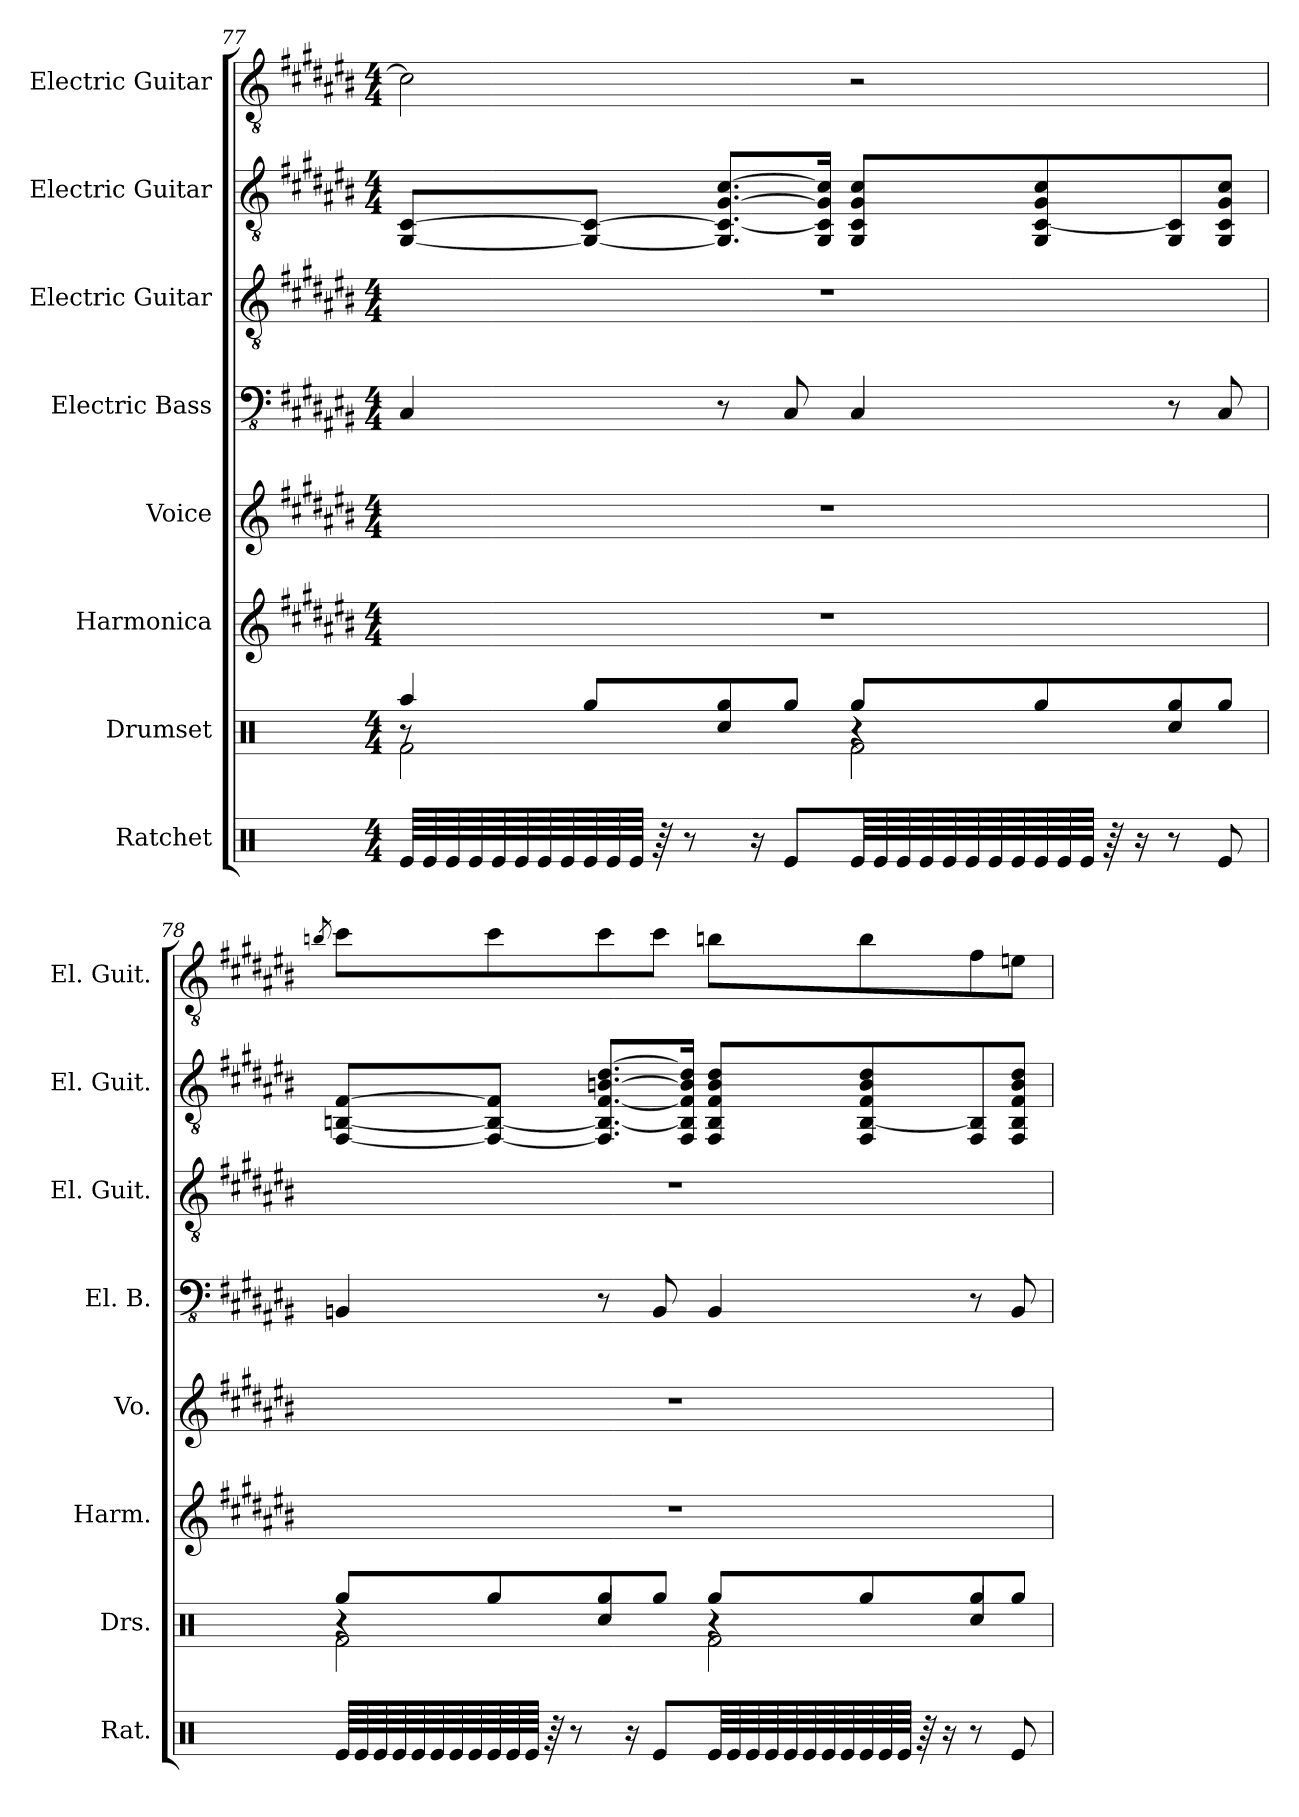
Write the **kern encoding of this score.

**kern	**kern	**kern	**kern	**kern	**kern	**kern	**kern
*part8	*part7	*part6	*part5	*part4	*part3	*part2	*part1
*staff8	*staff7	*staff6	*staff5	*staff4	*staff3	*staff2	*staff1
*I"Ratchet	*I"Drumset	*I"Harmonica	*I"Voice	*I"Electric Bass	*I"Electric Guitar	*I"Electric Guitar	*I"Electric Guitar
*I'Rat.	*I'Drs.	*I'Harm.	*I'Vo.	*I'El. B.	*I'El. Guit.	*I'El. Guit.	*I'El. Guit.
!!LO:PB:g=z
*clefX	*clefX	*clefG2	*clefG2	*clefFv4	*clefGv2	*clefGv2	*clefGv2
*k[]	*k[]	*k[f#c#g#d#a#e#b#]	*k[f#c#g#d#a#e#b#]	*k[f#c#g#d#a#e#b#]	*k[f#c#g#d#a#e#b#]	*k[f#c#g#d#a#e#b#]	*k[f#c#g#d#a#e#b#]
*M4/4	*M4/4	*M4/4	*M4/4	*M4/4	*M4/4	*M4/4	*M4/4
=77	=77	=77	=77	=77	=77	=77	=77
*	*^	*	*	*	*	*	*
*	*	*^	*	*	*	*	*	*
64Re/LLLL	4Raa/	2Rf\	8r	1r	1r	4CC#/	1r	[8GG#/ [8C#/L	2c#\]
64Re/	.	.	.	.	.	.	.	.	.
64Re/	.	.	.	.	.	.	.	.	.
64Re/	.	.	.	.	.	.	.	.	.
64Re/	.	.	.	.	.	.	.	.	.
64Re/	.	.	.	.	.	.	.	.	.
64Re/	.	.	.	.	.	.	.	.	.
64Re/	.	.	.	.	.	.	.	.	.
64Re/	.	.	8Rgg/L	.	.	.	.	8GG#/_ 8C#/_J	.
64Re/	.	.	.	.	.	.	.	.	.
64Re/JJJJ	.	.	.	.	.	.	.	.	.
64r	.	.	.	.	.	.	.	.	.
8r	.	.	.	.	.	.	.	.	.
.	4Rcc/	.	8Rgg/	.	.	8r	.	8.GG#/] 8.C#/_ [8.G#/ [8.c#/L	.
16r	.	.	.	.	.	.	.	.	.
8Re/L	.	.	8Rgg/J	.	.	8CC#/	.	.	.
.	.	.	.	.	.	.	.	16GG#/ 16C#/] 16G#/] 16c#/]Jk	.
64Re/LLL	4r	2Rf\	8Rgg/L	.	.	4CC#/	.	8GG#/ 8C#/ 8G#/ 8c#/L	2r
64Re/	.	.	.	.	.	.	.	.	.
64Re/	.	.	.	.	.	.	.	.	.
64Re/	.	.	.	.	.	.	.	.	.
64Re/	.	.	.	.	.	.	.	.	.
64Re/	.	.	.	.	.	.	.	.	.
64Re/	.	.	.	.	.	.	.	.	.
64Re/	.	.	.	.	.	.	.	.	.
64Re/	.	.	8Rgg/	.	.	.	.	8GG#/ [8C#/ 8G#/ 8c#/	.
64Re/	.	.	.	.	.	.	.	.	.
64Re/JJJJ	.	.	.	.	.	.	.	.	.
64r	.	.	.	.	.	.	.	.	.
16r	.	.	.	.	.	.	.	.	.
8r	4Rcc/	.	8Rgg/	.	.	8r	.	8GG#/ 8C#/]	.
8Re/	.	.	8Rgg/J	.	.	8CC#/	.	8GG#/ 8C#/ 8G#/ 8c#/J	.
!!LO:PB:g=z
=78	=78	=78	=78	=78	=78	=78	=78	=78	=78
.	.	.	.	.	.	.	.	.	8qbn/
64Re/LLLL	4r	2Rf\	8Rgg/L	1r	1r	4BBBn/	1r	[8FF#/ [8BBn/ [8F#/L	8cc#\L
64Re/	.	.	.	.	.	.	.	.	.
64Re/	.	.	.	.	.	.	.	.	.
64Re/	.	.	.	.	.	.	.	.	.
64Re/	.	.	.	.	.	.	.	.	.
64Re/	.	.	.	.	.	.	.	.	.
64Re/	.	.	.	.	.	.	.	.	.
64Re/	.	.	.	.	.	.	.	.	.
64Re/	.	.	8Rgg/	.	.	.	.	8FF#/_ 8BB/_ 8F#/]J	8cc#\
64Re/	.	.	.	.	.	.	.	.	.
64Re/JJJJ	.	.	.	.	.	.	.	.	.
64r	.	.	.	.	.	.	.	.	.
8r	.	.	.	.	.	.	.	.	.
.	4Rcc/	.	8Rgg/	.	.	8r	.	8.FF#/] 8.BB/_ [8.F#/ [8.Bn/ [8.d#/L	8cc#\
16r	.	.	.	.	.	.	.	.	.
8Re/L	.	.	8Rgg/J	.	.	8BBB/	.	.	8cc#\J
.	.	.	.	.	.	.	.	16FF#/ 16BB/] 16F#/] 16B/] 16d#/]Jk	.
64Re/LLL	4r	2Rf\	8Rgg/L	.	.	4BBB/	.	8FF#/ 8BB/ 8F#/ 8B/ 8d#/L	8b\L
64Re/	.	.	.	.	.	.	.	.	.
64Re/	.	.	.	.	.	.	.	.	.
64Re/	.	.	.	.	.	.	.	.	.
64Re/	.	.	.	.	.	.	.	.	.
64Re/	.	.	.	.	.	.	.	.	.
64Re/	.	.	.	.	.	.	.	.	.
64Re/	.	.	.	.	.	.	.	.	.
64Re/	.	.	8Rgg/	.	.	.	.	8FF#/ [8BB/ 8F#/ 8B/ 8d#/	8b\
64Re/	.	.	.	.	.	.	.	.	.
64Re/JJJJ	.	.	.	.	.	.	.	.	.
64r	.	.	.	.	.	.	.	.	.
16r	.	.	.	.	.	.	.	.	.
8r	4Rcc/	.	8Rgg/	.	.	8r	.	8FF#/ 8BB/]	8f#\
8Re/	.	.	8Rgg/J	.	.	8BBB/	.	8FF#/ 8BB/ 8F#/ 8B/ 8d#/J	8en\J
*	*v	*v	*v	*	*	*	*	*	*
=	=	=	=	=	=	=	=
*-	*-	*-	*-	*-	*-	*-	*-
